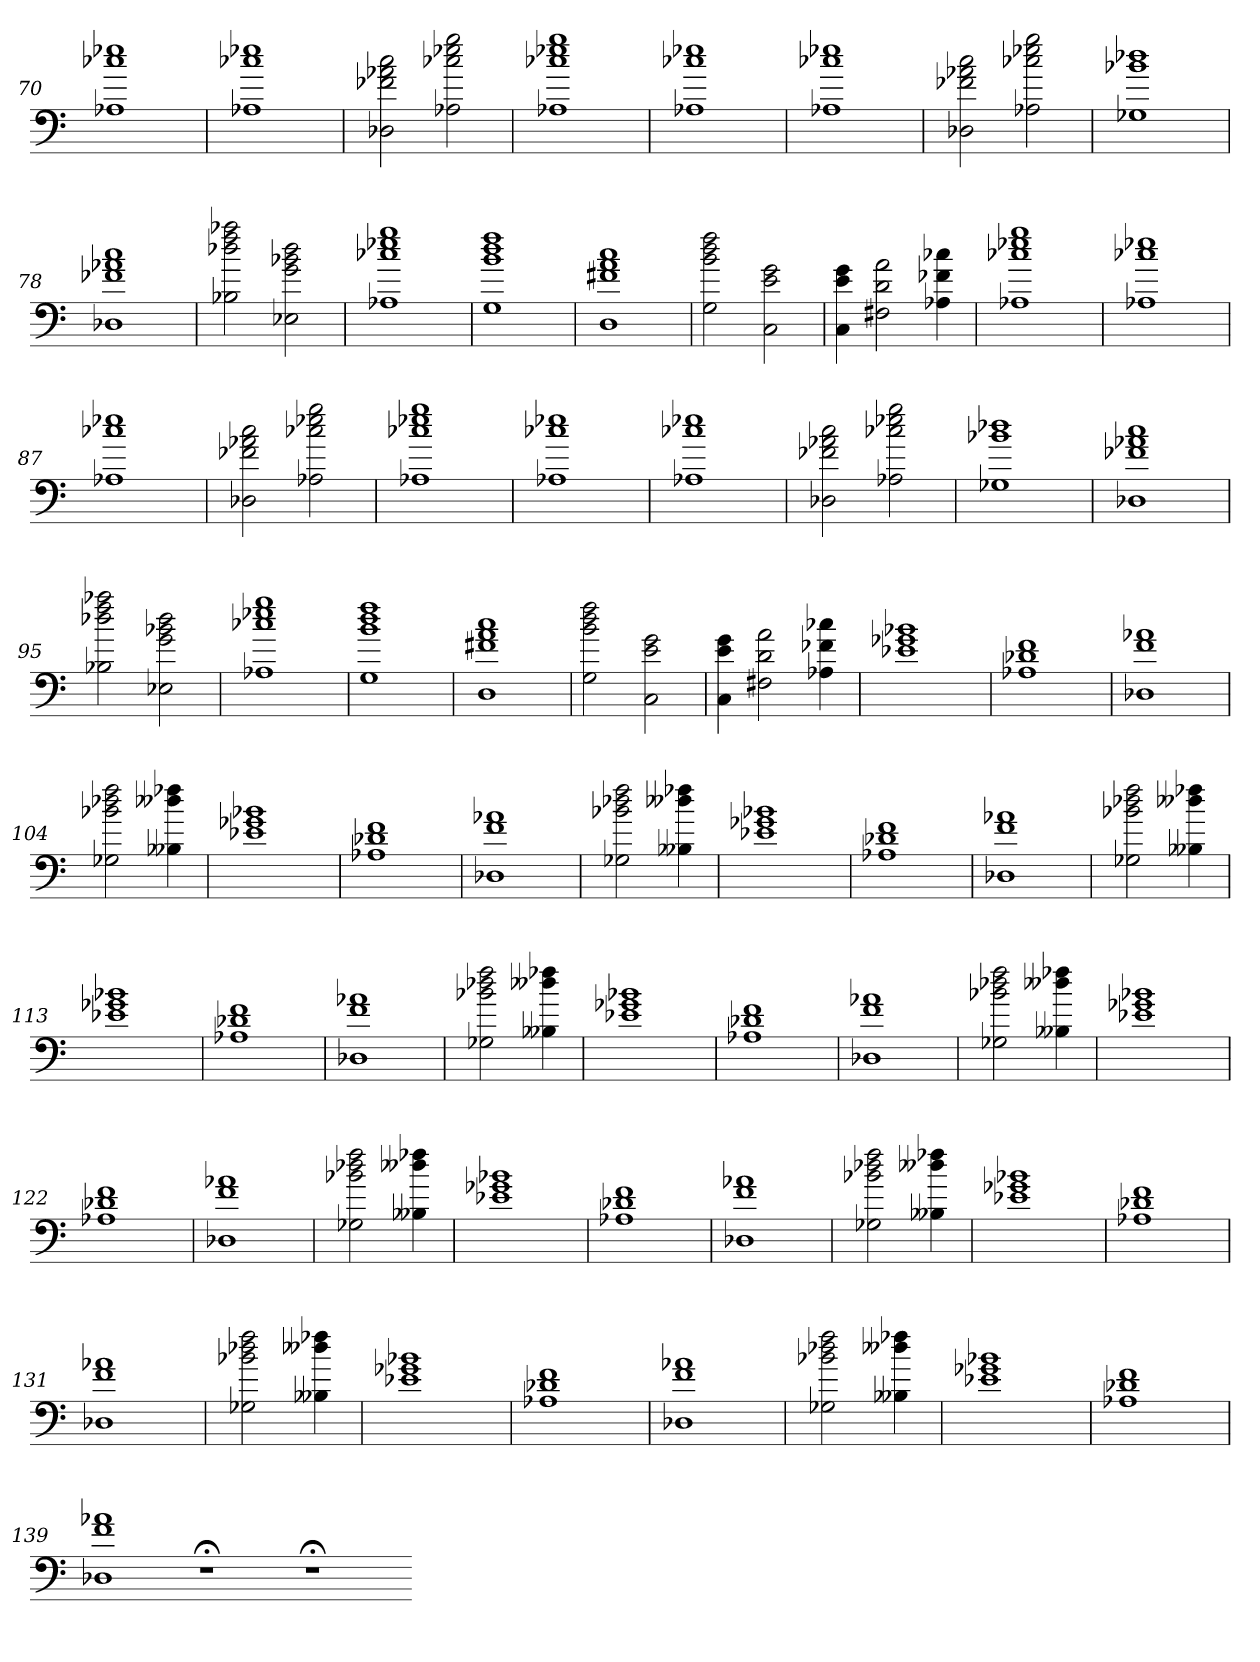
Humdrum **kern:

**kern
*part1
*staff1
=70
1A-X 1cc-X 1ee-X
=71
1A-X 1cc-X 1ee-X
=72
2D-X 2f-X 2a-X 2cc
2A-X 2cc-X 2ee-X 2gg
=73
1A-X 1cc-X 1ee-X 1gg
=74
1A-X 1cc-X 1ee-X
=75
1A-X 1cc-X 1ee-X
=76
2D-X 2f-X 2a-X 2cc
2A-X 2cc-X 2ee-X 2gg
=77
1G-X 1b-X 1dd-X
=78
1D-X 1f-X 1a-X 1cc
=79
2B-X 2dd-X 2ff 2aa-X
2E-X 2g 2b-X 2dd-
=80
1A-X 1cc-X 1ee-X 1gg
=81
1G 1b 1dd 1ff
=82
1D 1f#X 1a 1cc
=83
2G 2b 2dd 2ff
2C 2e 2g
=84
4C 4e 4g
2F#X 2d 2a
4A-X 4f-X 4cc-X
=85
1A-X 1cc-X 1ee-X 1gg
=86
1A-X 1cc-X 1ee-X
=87
1A-X 1cc-X 1ee-X
=88
2D-X 2f-X 2a-X 2cc
2A-X 2cc-X 2ee-X 2gg
=89
1A-X 1cc-X 1ee-X 1gg
=90
1A-X 1cc-X 1ee-X
=91
1A-X 1cc-X 1ee-X
=92
2D-X 2f-X 2a-X 2cc
2A-X 2cc-X 2ee-X 2gg
=93
1G-X 1b-X 1dd-X
=94
1D-X 1f-X 1a-X 1cc
=95
2B-X 2dd-X 2ff 2aa-X
2E-X 2g 2b-X 2dd-
=96
1A-X 1cc-X 1ee-X 1gg
=97
1G 1b 1dd 1ff
=98
1D 1f#X 1a 1cc
=99
2G 2b 2dd 2ff
2C 2e 2g
=100
4C 4e 4g
2F#X 2d 2a
4A-X 4f-X 4cc-X
=101
1e-X 1g-X 1b-X
=102
1A-X 1d-X 1f
=103
1D-X 1f 1a-X
=104
2G-X 2b-X 2dd-X 2ff
4B--X 4dd--X 4ff-X
=105
1e-X 1g-X 1b-X
=106
1A-X 1d-X 1f
=107
1D-X 1f 1a-X
=108
2G-X 2b-X 2dd-X 2ff
4B--X 4dd--X 4ff-X
=109
1e-X 1g-X 1b-X
=110
1A-X 1d-X 1f
=111
1D-X 1f 1a-X
=112
2G-X 2b-X 2dd-X 2ff
4B--X 4dd--X 4ff-X
=113
1e-X 1g-X 1b-X
=114
1A-X 1d-X 1f
=115
1D-X 1f 1a-X
=116
2G-X 2b-X 2dd-X 2ff
4B--X 4dd--X 4ff-X
=117
1e-X 1g-X 1b-X
=118
1A-X 1d-X 1f
=119
1D-X 1f 1a-X
=120
2G-X 2b-X 2dd-X 2ff
4B--X 4dd--X 4ff-X
=121
1e-X 1g-X 1b-X
=122
1A-X 1d-X 1f
=123
1D-X 1f 1a-X
=124
2G-X 2b-X 2dd-X 2ff
4B--X 4dd--X 4ff-X
=125
1e-X 1g-X 1b-X
=126
1A-X 1d-X 1f
=127
1D-X 1f 1a-X
=128
2G-X 2b-X 2dd-X 2ff
4B--X 4dd--X 4ff-X
=129
1e-X 1g-X 1b-X
=130
1A-X 1d-X 1f
=131
1D-X 1f 1a-X
=132
2G-X 2b-X 2dd-X 2ff
4B--X 4dd--X 4ff-X
=133
1e-X 1g-X 1b-X
=134
1A-X 1d-X 1f
=135
1D-X 1f 1a-X
=136
2G-X 2b-X 2dd-X 2ff
4B--X 4dd--X 4ff-X
=137
1e-X 1g-X 1b-X
=138
1A-X 1d-X 1f
=139
1D-X 1f 1a-X
1r;<
1r;<
=-
*-
